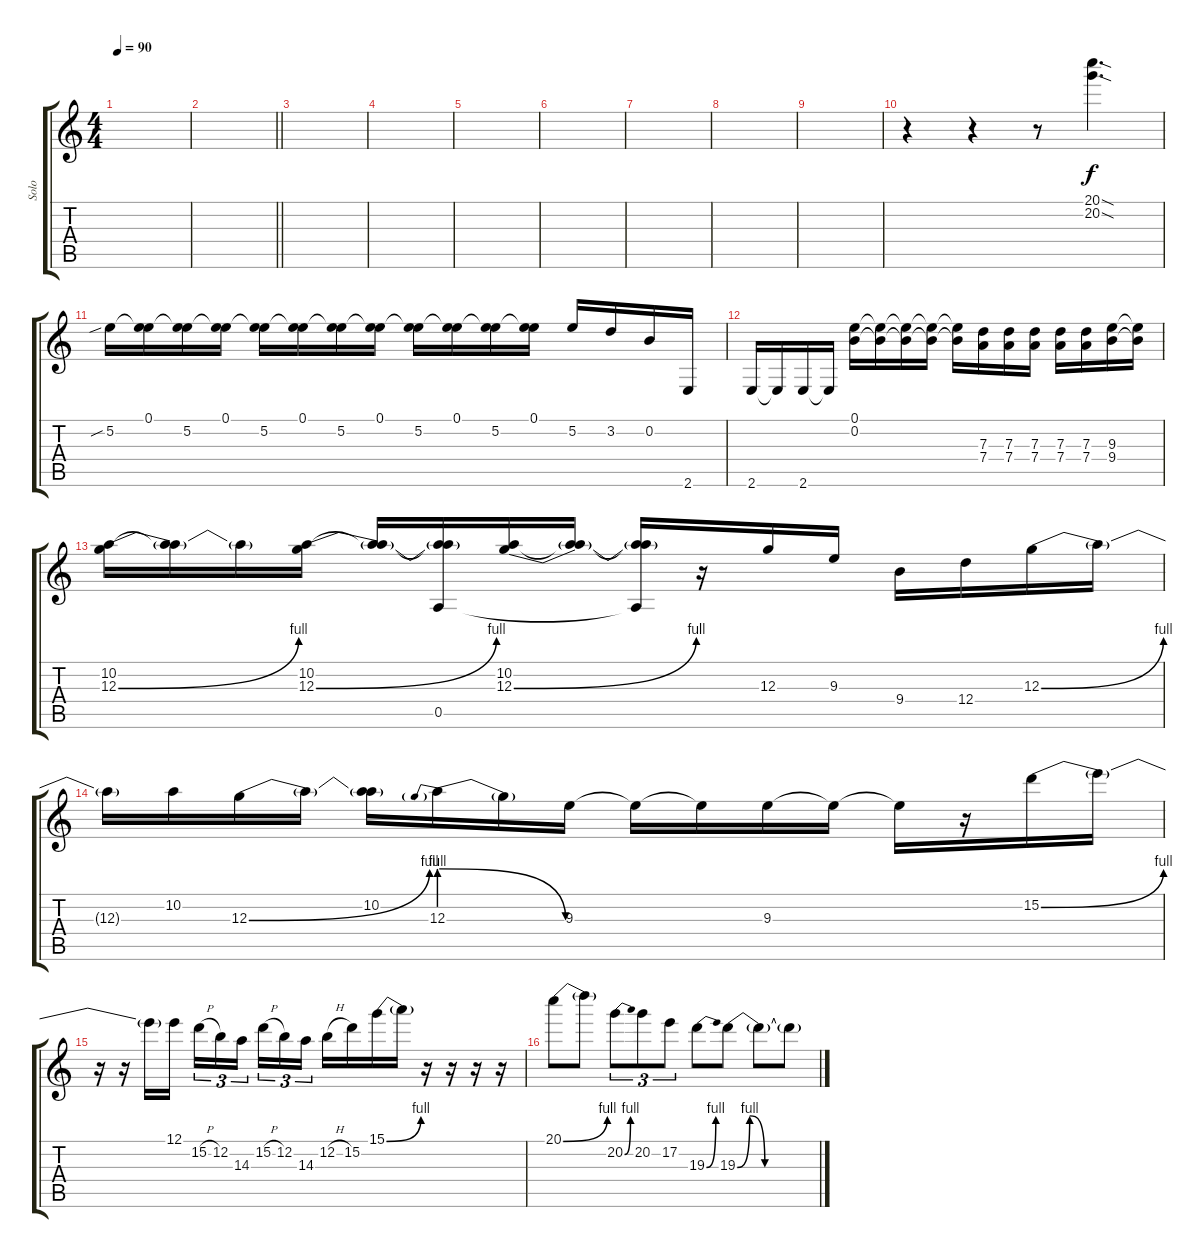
\track ("Solo" "Solo") {instrument overdrivenguitar}
\staff {score tabs}
\tuning (E4 B3 G3 D3 A2 D2) {hide}
\ts (4 4)
\tempo 90
\clef g2
\ks c
|
\barLineRight lightlight
|
|
|
|
|
|
|
|
r.4 r.4 r.8 (20.1{sod} 20.2{sod}).4{d} |
5.2{sib}.16 (0.1 5.2{t}).16 (0.1{t} 5.2).16 (0.1 5.2{t}).16 (0.1{t} 5.2).16 (0.1 5.2{t}).16 (0.1{t} 5.2).16 (0.1 5.2{t}).16 (0.1{t} 5.2).16 (0.1 5.2{t}).16 (0.1{t} 5.2).16 (0.1 5.2{t}).16 5.2.16 3.2.16 0.2.16 2.6.16 |
2.6.16 2.6{t}.16 2.6.16 2.6{t}.16 (0.1 0.2).16 (0.1{t} 0.2{t}).16 (0.1{t} 0.2{t}).16 (0.1{t} 0.2{t}).16 (0.1{t} 0.2{t}).16 (7.3 7.4).16 (7.3 7.4).16 (7.3 7.4).16 (7.3 7.4).16 (7.3 7.4).16 (9.3 9.4).16 (9.3{t} 9.4{t}).16 |
(10.2 12.3{be (bend 0 0 60 4)}).16 (10.2{t} 12.3{t}).16 12.3{t}.16 (10.2 12.3{be (bend 0 0 60 4)}).16 (10.2{t} 12.3{t}).16 (10.2{t} 12.3{t} 0.5).16 (10.2 12.3{be (bend 0 0 60 4)}).16 (10.2{t} 12.3{t}).16 (10.2{t} 12.3{t} 0.5{t}).16 r.16 12.3.16 9.3.16 9.4.16 12.4.16 12.3{be (bend 0 0 60 4)}.16 12.3{t}.16 |
12.3{t}.16 10.2.16 12.3{be (bend 0 0 60 4)}.16 12.3{t}.16 (10.2 12.3{t}).16 12.3{be (prebendrelease 0 4 60 0)}.16 12.3{t}.16 9.3.16 9.3{t}.16 9.3{t}.16 9.3.16 9.3{t}.16 9.3{t}.16 r.16 15.2{be (bend 0 0 60 4)}.16 15.2{t}.16 |
r.16 r.16 15.2{t}.16 12.1.16 15.2{h}.16{tu (3 2)} 12.2.16{tu (3 2)} 14.3.16{tu (3 2) beam splitsecondary} 15.2{h}.16{tu (3 2)} 12.2.16{tu (3 2)} 14.3.16{tu (3 2)} 12.2{h}.16 15.2.16 15.1{be (bend 0 0 60 4)}.16 15.1{t}.16 r.16 r.16 r.16 r.16 |
20.1{be (bend 0 0 60 4)}.8 20.1{t}.8 20.2{be (bend 0 0 60 4)}.8{tu (3 2)} 20.2.8{tu (3 2)} 17.2.8{tu (3 2)} 19.3{be (bend 0 0 60 4)}.8 19.3{be (custom 0 0 9 4 20 0 29 0 45 0 60 0)}.8 19.3{t}.8 19.3{t}.8
